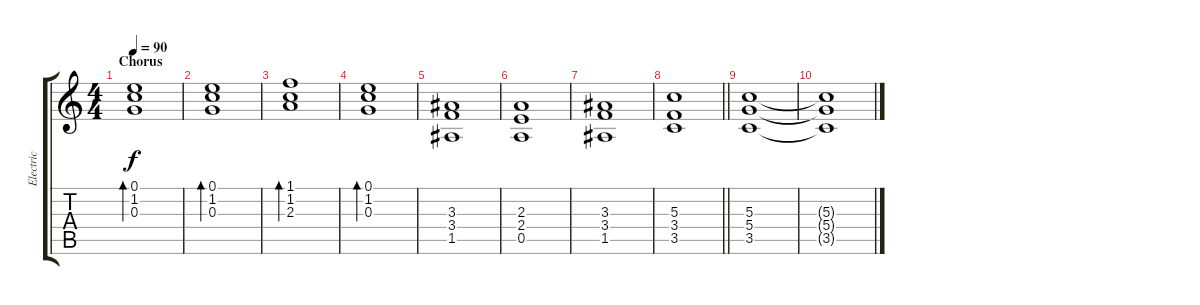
\track ("Electric" "Electric") {instrument overdrivenguitar}
\staff {score tabs}
\tuning (E4 B3 G3 D3 A2 E2) {hide}
\ts (4 4)
\section ("" "Chorus")
\tempo 90
\clef g2
\ks c
(0.1 1.2 0.3).1{bd 480 dy f} |
(0.1 1.2 0.3).1{bd 480} |
(1.1 1.2 2.3).1{bd 480} |
(0.1 1.2 0.3).1{bd 480} |
(3.3 3.4 1.5).1 |
(2.3 2.4 0.5).1 |
(3.3 3.4 1.5).1 |
\barLineRight lightlight
(5.3 3.4 3.5).1 |
(5.3 5.4 3.5).1 |
(5.3{t} 5.4{t} 3.5{t}).1
